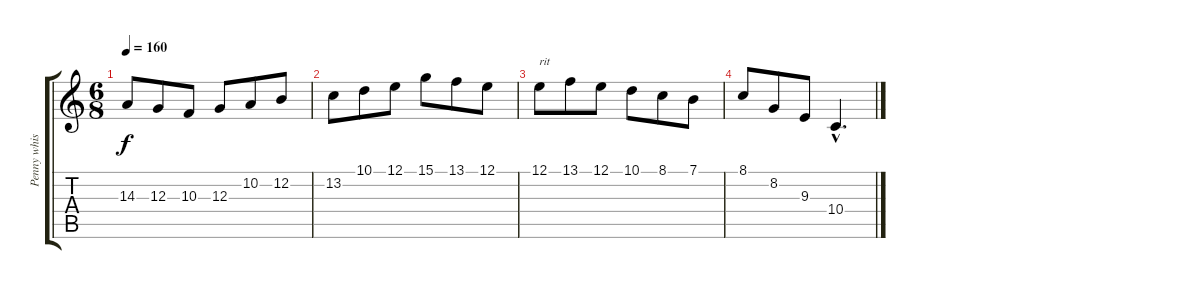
\track ("Penny whistle" "Penny whis") {instrument whistle}
\staff {score tabs}
\tuning (E4 B3 G3 D3 A2 E2) {hide}
\ts (6 8)
\tempo 160
\clef g2
\ks c
14.3.8{dy f} 12.3.8 10.3.8 12.3.8 10.2.8 12.2.8 |
13.2.8 10.1.8 12.1.8 15.1.8 13.1.8 12.1.8 |
12.1.8{txt "rit"} 13.1.8 12.1.8 10.1.8 8.1.8 7.1.8 |
8.1.8 8.2.8 9.3.8 10.4{hac}.4{d}
